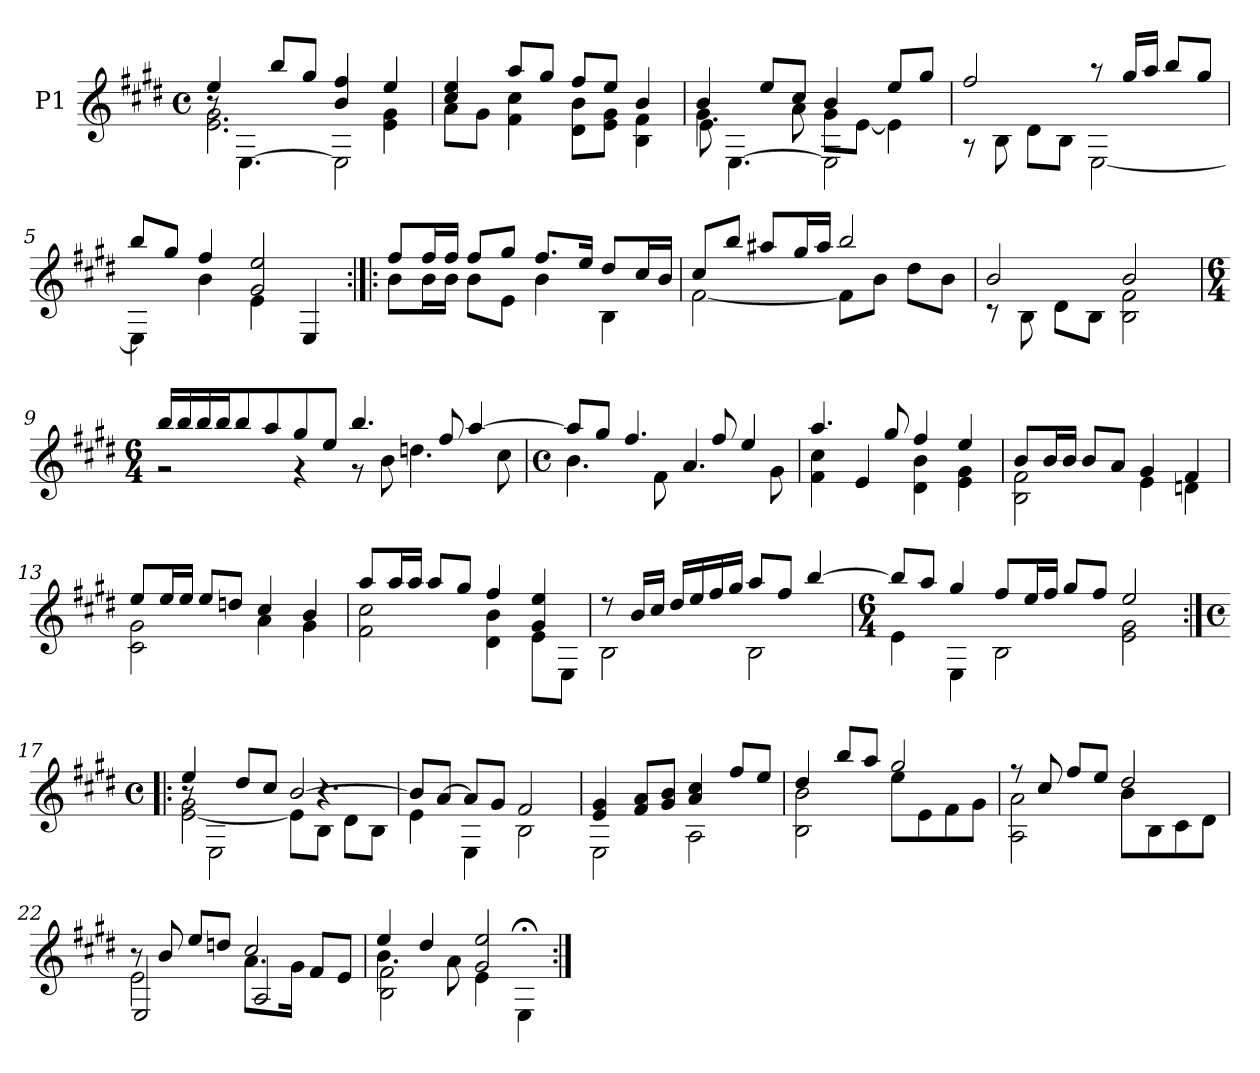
**kern
*part1
*staff1
*I"P1
!!LO:PB:g=z
*clefG2
*ITrd7c12
*k[f#c#g#d#]
*E:
*M4/4
*met(c)
*MM64
=1
*^
*	*^
4ei/	2.Ei\ 2.G#i	8r
.	.	[4.EEi\
8bi/L	.	.
8g#i/J	.	.
4Bi/ 4f#i	.	2EEi\]
4ei/	4Ei\ 4G#i	.
*	*v	*v
=2	=2
4c#i/ 4ei	8Ai\L
.	8G#i\J
8ai/L	4F#i\ 4c#i
8g#i/J	.
8f#i/L	8D#i\ 8BiL
8ei/J	8Ei\ 8G#iJ
4Bi/	4BBi\ 4F#i
=3	=3
*	*^
4Bi/	4.G#i\	8Ei\
.	.	[4.EEi\
8ei/L	.	.
8c#i/J	8Ai\	.
4Bi/	8G#i\L	2EEi\]
.	[8Ei\J	.
8ei/L	4Ei\]	.
8g#i/J	.	.
*	*v	*v
=4	=4
2f#i/	8r
.	8BBi\
.	8D#i\L
.	8BBi\J
8r	[2EEi\
16g#i/LL	.
16ai/JJ	.
8bi/L	.
8g#i/J	.
!!LO:LB:g=z	!!
=5	=5
8bi/L	4EEi\]
8g#i/J	.
4f#i/	4Bi\
2G#i/ 2ei	4Ei\
.	4EEi/
=6:|!|:	=6:|!|:
8f#i/L	8Bi\L
16f#i/L	16Bi\L
16f#i/JJ	16Bi\JJ
8f#i/L	8Bi\L
8g#i/J	8Ei\J
8.f#i/L	4Bi\
16ei/Jk	.
8d#i/L	4BBi\
16c#i/L	.
16Bi/JJ	.
=7	=7
8c#i/L	[2F#i\
8bi/J	.
8a#Xi/L	.
16g#i/L	.
16a#i/JJ	.
2bi/	8F#i\L]
.	8Bi\J
.	8d#i\L
.	8Bi\J
=8	=8
2Bi/	8r
.	8BBi\
.	8D#i\L
.	8BBi\J
2Bi/	2BBi\ 2F#i
!!LO:LB:g=z	!!
=9	=9
*M6/4	*
16bi/LL	2r
16bi/	.
16bi/	.
16bi/J	.
8bi/	.
8ai/	.
8g#i/	4r
8ei/J	.
4.bi/	8r
.	8Bi\
.	4.dni\
8f#i/	.
[4ai/	.
.	8c#i\
=10	=10
*M4/4	*
*met(c)	*
8ai/L]	4.Bi\
8g#i/J	.
4.f#i/	.
.	8F#i\
.	4.Ai/
8f#i/	.
4ei/	.
.	8G#i\
=11	=11
4.ai/	4F#i\ 4c#i
.	4Ei/
8g#i/	.
4f#i/	4D#i\ 4Bi
4ei/	4Ei\ 4G#i
=12	=12
8Bi/L	2BBi\ 2F#i
16Bi/L	.
16Bi/JJ	.
8Bi/L	.
8Ai/J	.
4G#i/	4Ei\
4F#i/	4Dni\
!!LO:LB:g=z	!!
=13	=13
8ei/L	2C#i\ 2G#i
16ei/L	.
16ei/JJ	.
8ei/L	.
8dni/J	.
4c#i/	4Ai\
4Bi/	4G#i\
=14	=14
8ai/L	2F#i\ 2c#i
16ai/L	.
16ai/JJ	.
8ai/L	.
8g#i/J	.
4f#i/	4D#i\ 4Bi
4G#i/ 4ei	8Ei\L
.	8EEi\J
=15	=15
8r	2BBi\
16Bi/LL	.
16c#i/JJ	.
16d#i/LL	.
16ei/	.
16f#i/	.
16g#i/JJ	.
8ai/L	2BBi\
8f#i/J	.
[4bi/	.
=16	=16
*M6/4	*
8bi/L]	4Ei\
8ai/J	.
4g#i/	4EEi\
8f#i/L	2BBi\
16ei/L	.
16f#i/JJ	.
8g#i/L	.
8f#i/J	.
2ei/	2Ei\ 2G#i
*v	*v
!!LO:LB:g=z
=17:|!|:
*M4/4
*met(c)
*^
*	*^
4ei/	[2Ei\ 2G#i	8r
.	.	2EEi\
8d#i/L	.	.
8c#i/J	.	.
[2Bi/	8Ei\L]	.
.	8BBi\J	4.r
.	8D#i\L	.
.	8BBi\J	.
*	*v	*v
=18	=18
8Bi/L]	4Ei\
[8Ai/J	.
8Ai/L]	4EEi\
8G#i/J	.
2F#i/	2BBi\
=19	=19
4Ei/ 4G#i	2EEi\
8F#i/ 8AiL	.
8G#i/ 8BiJ	.
4Ai/ 4c#i	2AAi\
8f#i/L	.
8ei/J	.
!!LO:LB:g=z	!!
=20	=20
*	*^
4d#i/	2BBi\ 2Bi	2ryy
8bi/L	.	.
8ai/J	.	.
2g#i/	8ei\L	2ryy
.	8Ei\	.
.	8F#i\	.
.	8G#i\J	.
=21	=21	=21
8r	2AAi\ 2Ai	2ryy
8c#i/	.	.
8f#i/L	.	.
8ei/J	.	.
2d#i/	8Bi\L	2ryy
.	8BBi\	.
.	8C#i\	.
.	8D#i\J	.
=22	=22	=22
*	*	*^
8r	2Ei\	8ryy	2EEi/
8Bi/	.	8ryy	.
8ei/L	.	4ryy	.
8dni/J	.	.	.
2c#i/	8.Ai\L	8ryy	2AAi/
.	.	8ryy	.
.	16G#i\Jk	.	.
.	8F#i/L	8ryy	.
.	8Ei/J	8ryy	.
*	*	*v	*v
=23	=23	=23
4ei/	4.Bi\	2BBi\ 2F#i
4d#i/	.	.
.	8Ai\	.
2G#i/ 2ei	2ryy	4Ei\
.	.	4EE;i\
*v	*v	*v
=:|!
*-
